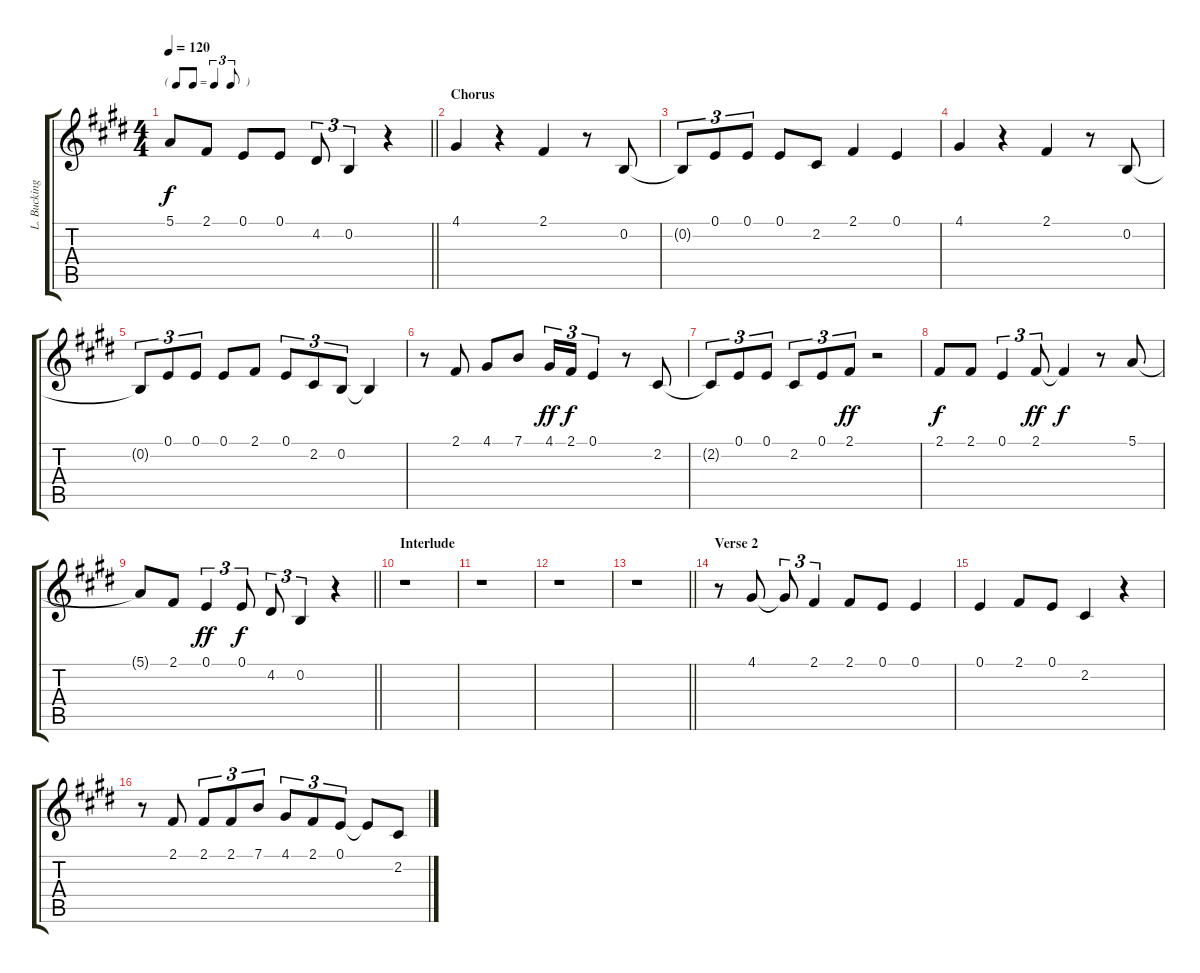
\track ("L. Buckingham & C. McVie (Vocals)" "L. Bucking") {instrument violin}
\staff {score tabs}
\tuning (E4 B3 G3 D3 A2 E2) {hide}
\ts (4 4)
\tf triplet8th
\tempo 120
\clef g2
\barLineRight lightlight
\ks e
5.1.8{dy f} 2.1.8 0.1.8 0.1.8 4.2.8{tu (3 2)} 0.2.4{tu (3 2)} r.4 |
\section ("" "Chorus")
4.1.4 r.4 2.1.4 r.8 0.2.8 |
0.2{t}.8{tu (3 2)} 0.1.8{tu (3 2)} 0.1.8{tu (3 2)} 0.1.8 2.2.8 2.1.4 0.1.4 |
4.1.4 r.4 2.1.4 r.8 0.2.8 |
0.2{t}.8{tu (3 2)} 0.1.8{tu (3 2)} 0.1.8{tu (3 2)} 0.1.8 2.1.8 0.1.8{tu (3 2)} 2.2.8{tu (3 2)} 0.2.8{tu (3 2)} 0.2{t}.4 |
r.8 2.1.8 4.1.8 7.1.8 4.1.16{tu (3 2) dy ff} 2.1.16{tu (3 2) dy f} 0.1.4{tu (3 2)} r.8 2.2.8 |
2.2{t}.8{tu (3 2)} 0.1.8{tu (3 2)} 0.1.8{tu (3 2)} 2.2.8{tu (3 2)} 0.1.8{tu (3 2)} 2.1.8{tu (3 2) dy ff} r.2 |
2.1.8{dy f} 2.1.8 0.1.4{tu (3 2)} 2.1.8{tu (3 2) dy ff} 2.1{t}.4{dy f} r.8 5.1.8 |
\barLineRight lightlight
5.1{t}.8 2.1.8 0.1.4{tu (3 2) dy ff} 0.1.8{tu (3 2) dy f} 4.2.8{tu (3 2)} 0.2.4{tu (3 2)} r.4 |
\section ("" "Interlude")
r.1 |
r.1 |
r.1 |
\barLineRight lightlight
r.1 |
\section ("" "Verse 2")
r.8 4.1.8 4.1{t}.8{tu (3 2)} 2.1.4{tu (3 2)} 2.1.8 0.1.8 0.1.4 |
0.1.4 2.1.8 0.1.8 2.2.4 r.4 |
r.8 2.1.8 2.1.8{tu (3 2)} 2.1.8{tu (3 2)} 7.1.8{tu (3 2)} 4.1.8{tu (3 2)} 2.1.8{tu (3 2)} 0.1.8{tu (3 2)} 0.1{t}.8 2.2.8
